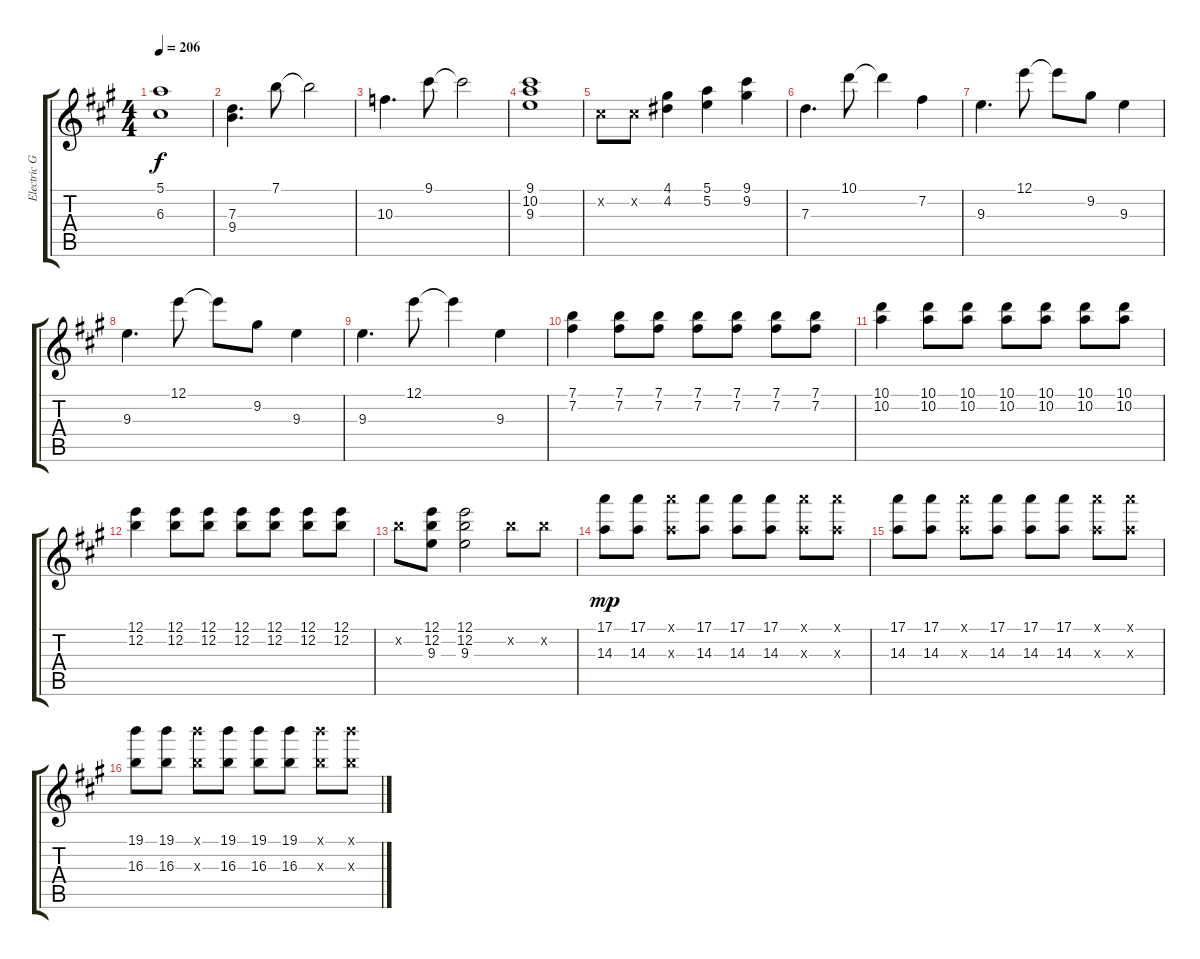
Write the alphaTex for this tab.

\track ("Electric Guitar" "Electric G") {instrument distortionguitar}
\staff {score tabs}
\tuning (E4 B3 G3 D3 A2 E2) {hide}
\ts (4 4)
\tempo 206
\clef g2
\ks a
(5.1 6.3{t}).1{dy f} |
(7.3 9.4).4{d} 7.1.8 7.1{t}.2 |
10.3.4{d} 9.1.8 9.1{t}.2 |
(9.1 10.2 9.3).1 |
2.2{x}.8 2.2{x}.8 (4.1 4.2).4 (5.1 5.2).4 (9.1 9.2).4 |
7.3.4{d} 10.1.8 10.1{t}.4 7.2.4 |
9.3.4{d} 12.1.8 12.1{t}.8 9.2.8 9.3.4 |
9.3.4{d} 12.1.8 12.1{t}.8 9.2.8 9.3.4 |
9.3.4{d} 12.1.8 12.1{t}.4 9.3.4 |
(7.1 7.2).4 (7.1 7.2).8 (7.1 7.2).8 (7.1 7.2).8 (7.1 7.2).8 (7.1 7.2).8 (7.1 7.2).8 |
(10.1 10.2).4 (10.1 10.2).8 (10.1 10.2).8 (10.1 10.2).8 (10.1 10.2).8 (10.1 10.2).8 (10.1 10.2).8 |
(12.1 12.2).4 (12.1 12.2).8 (12.1 12.2).8 (12.1 12.2).8 (12.1 12.2).8 (12.1 12.2).8 (12.1 12.2).8 |
12.2{x}.8 (12.1 12.2 9.3).8 (12.1 12.2 9.3).2 12.2{x}.8 12.2{x}.8 |
\section ("" "")
(17.1 14.3).8{dy mp} (17.1 14.3).8 (17.1{x} 14.3{x}).8 (17.1 14.3).8 (17.1 14.3).8 (17.1 14.3).8 (17.1{x} 14.3{x}).8 (17.1{x} 14.3{x}).8 |
(17.1 14.3).8 (17.1 14.3).8 (17.1{x} 14.3{x}).8 (17.1 14.3).8 (17.1 14.3).8 (17.1 14.3).8 (17.1{x} 14.3{x}).8 (17.1{x} 14.3{x}).8 |
(19.1 16.3).8 (19.1 16.3).8 (19.1{x} 16.3{x}).8 (19.1 16.3).8 (19.1 16.3).8 (19.1 16.3).8 (19.1{x} 16.3{x}).8 (19.1{x} 16.3{x}).8
